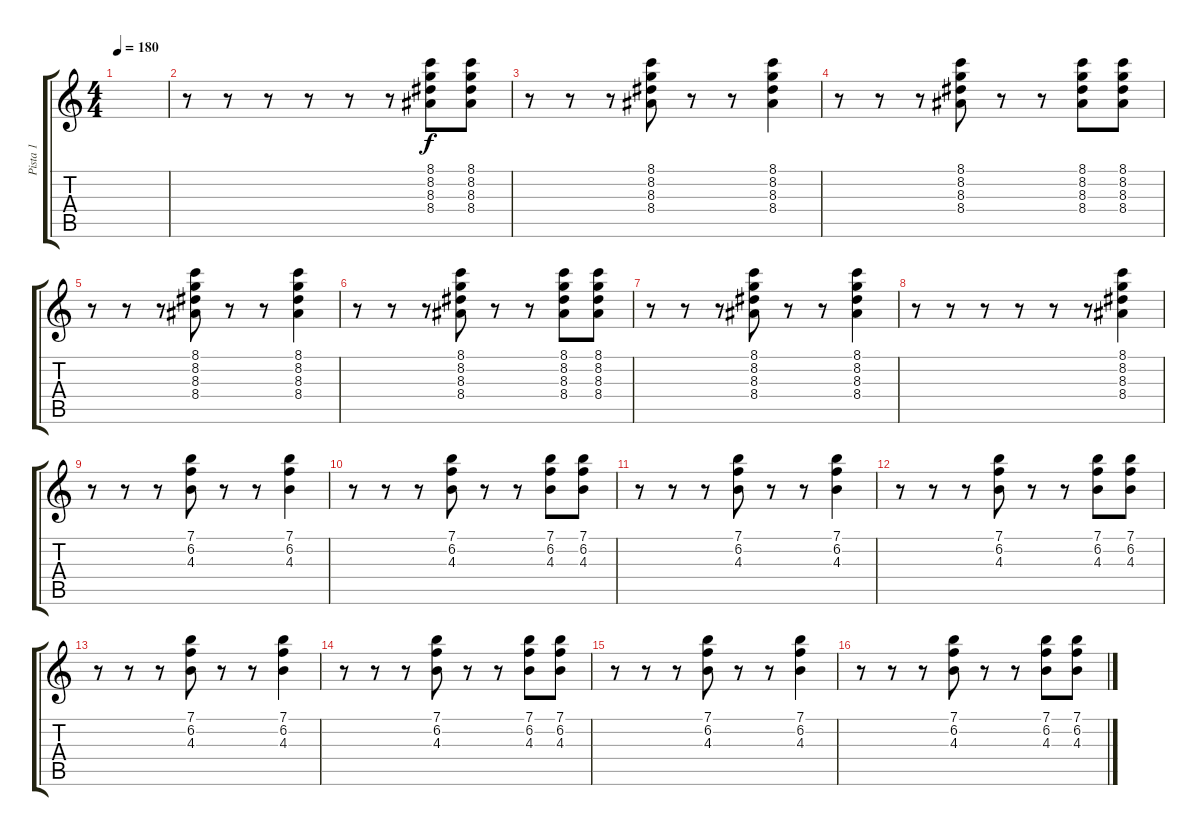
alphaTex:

\track ("Pista 1" "Pista 1") {instrument distortionguitar}
\staff {score tabs}
\tuning (E4 B3 G3 D3 A2 E2) {hide}
\ts (4 4)
\tempo 180
\clef g2
\ks c
|
r.8 r.8 r.8 r.8 r.8 r.8 (8.1 8.2 8.3 8.4).8 (8.1 8.2 8.3 8.4).8 |
r.8 r.8 r.8 (8.1 8.2 8.3 8.4).8 r.8 r.8 (8.1 8.2 8.3 8.4).4 |
r.8 r.8 r.8 (8.1 8.2 8.3 8.4).8 r.8 r.8 (8.1 8.2 8.3 8.4).8 (8.1 8.2 8.3 8.4).8 |
r.8 r.8 r.8 (8.1 8.2 8.3 8.4).8 r.8 r.8 (8.1 8.2 8.3 8.4).4 |
r.8 r.8 r.8 (8.1 8.2 8.3 8.4).8 r.8 r.8 (8.1 8.2 8.3 8.4).8 (8.1 8.2 8.3 8.4).8 |
r.8 r.8 r.8 (8.1 8.2 8.3 8.4).8 r.8 r.8 (8.1 8.2 8.3 8.4).4 |
r.8 r.8 r.8 r.8 r.8 r.8 (8.1 8.2 8.3 8.4).4 |
r.8 r.8 r.8 (7.1 6.2 4.3).8 r.8 r.8 (7.1 6.2 4.3).4 |
r.8 r.8 r.8 (7.1 6.2 4.3).8 r.8 r.8 (7.1 6.2 4.3).8 (7.1 6.2 4.3).8 |
r.8 r.8 r.8 (7.1 6.2 4.3).8 r.8 r.8 (7.1 6.2 4.3).4 |
r.8 r.8 r.8 (7.1 6.2 4.3).8 r.8 r.8 (7.1 6.2 4.3).8 (7.1 6.2 4.3).8 |
r.8 r.8 r.8 (7.1 6.2 4.3).8 r.8 r.8 (7.1 6.2 4.3).4 |
r.8 r.8 r.8 (7.1 6.2 4.3).8 r.8 r.8 (7.1 6.2 4.3).8 (7.1 6.2 4.3).8 |
r.8 r.8 r.8 (7.1 6.2 4.3).8 r.8 r.8 (7.1 6.2 4.3).4 |
r.8 r.8 r.8 (7.1 6.2 4.3).8 r.8 r.8 (7.1 6.2 4.3).8 (7.1 6.2 4.3).8
